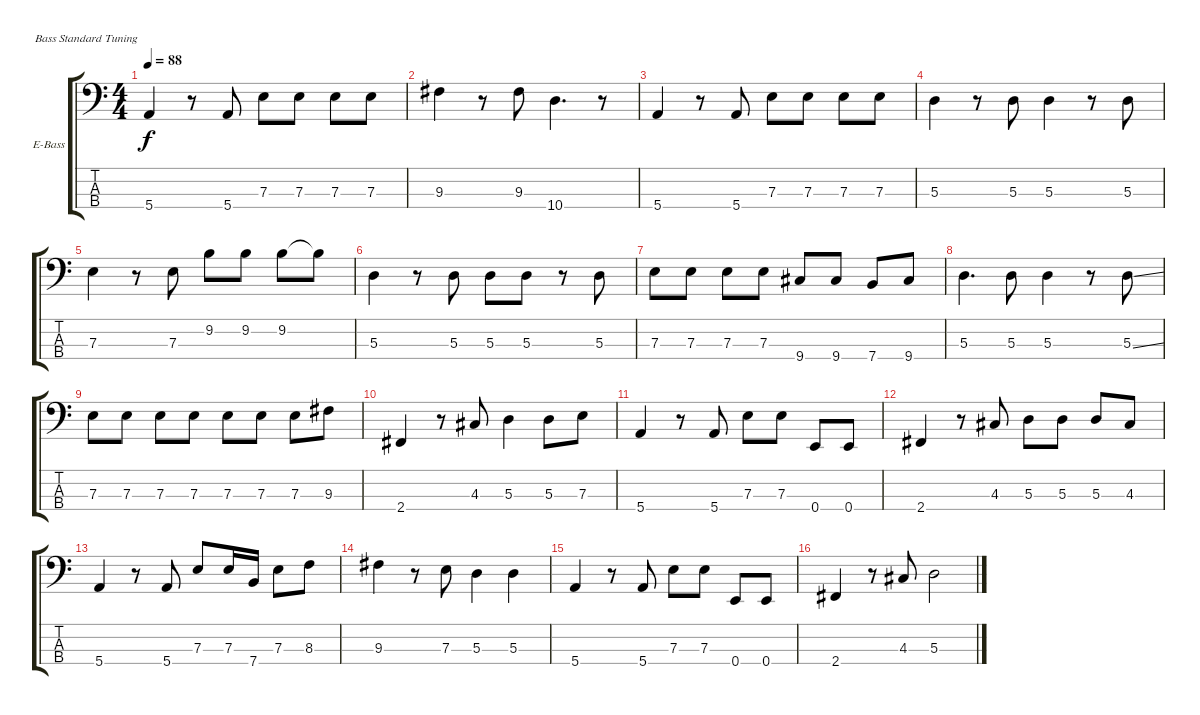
\bracketExtendMode groupsimilarinstruments
\firstSystemTrackNameOrientation horizontal
\otherSystemsTrackNameOrientation horizontal
\track ("Bass" "E-Bass") {instrument electricbassfinger}
\staff {score tabs}
\tuning (G2 D2 A1 E1)
\ts (4 4)
\tempo 88
\clef f4
\ks c
5.4.4{dy f} r.8 5.4.8 7.3.8 7.3.8 7.3.8 7.3.8 |
9.3.4 r.8 9.3.8 10.4.4{d} r.8 |
5.4.4 r.8 5.4.8 7.3.8 7.3.8 7.3.8 7.3.8 |
5.3.4 r.8 5.3.8 5.3.4 r.8 5.3.8 |
7.3.4 r.8 7.3.8 9.2.8 9.2.8 9.2.8 9.2{t}.8 |
5.3.4 r.8 5.3.8 5.3.8 5.3.8 r.8 5.3.8 |
7.3.8 7.3.8 7.3.8 7.3.8 9.4.8 9.4.8 7.4.8 9.4.8 |
5.3.4{d} 5.3.8 5.3.4 r.8 5.3{ss}.8 |
7.3.8 7.3.8 7.3.8 7.3.8 7.3.8 7.3.8 7.3.8 9.3.8 |
2.4.4 r.8 4.3.8 5.3.4 5.3.8 7.3.8 |
5.4.4 r.8 5.4.8 7.3.8 7.3.8 0.4.8 0.4.8 |
2.4.4 r.8 4.3.8 5.3.8 5.3.8 5.3.8 4.3.8 |
5.4.4 r.8 5.4.8 7.3.8 7.3.16 7.4.16 7.3.8 8.3.8 |
9.3.4 r.8 7.3.8 5.3.4 5.3.4 |
5.4.4 r.8 5.4.8 7.3.8 7.3.8 0.4.8 0.4.8 |
2.4.4 r.8 4.3.8 5.3.2
